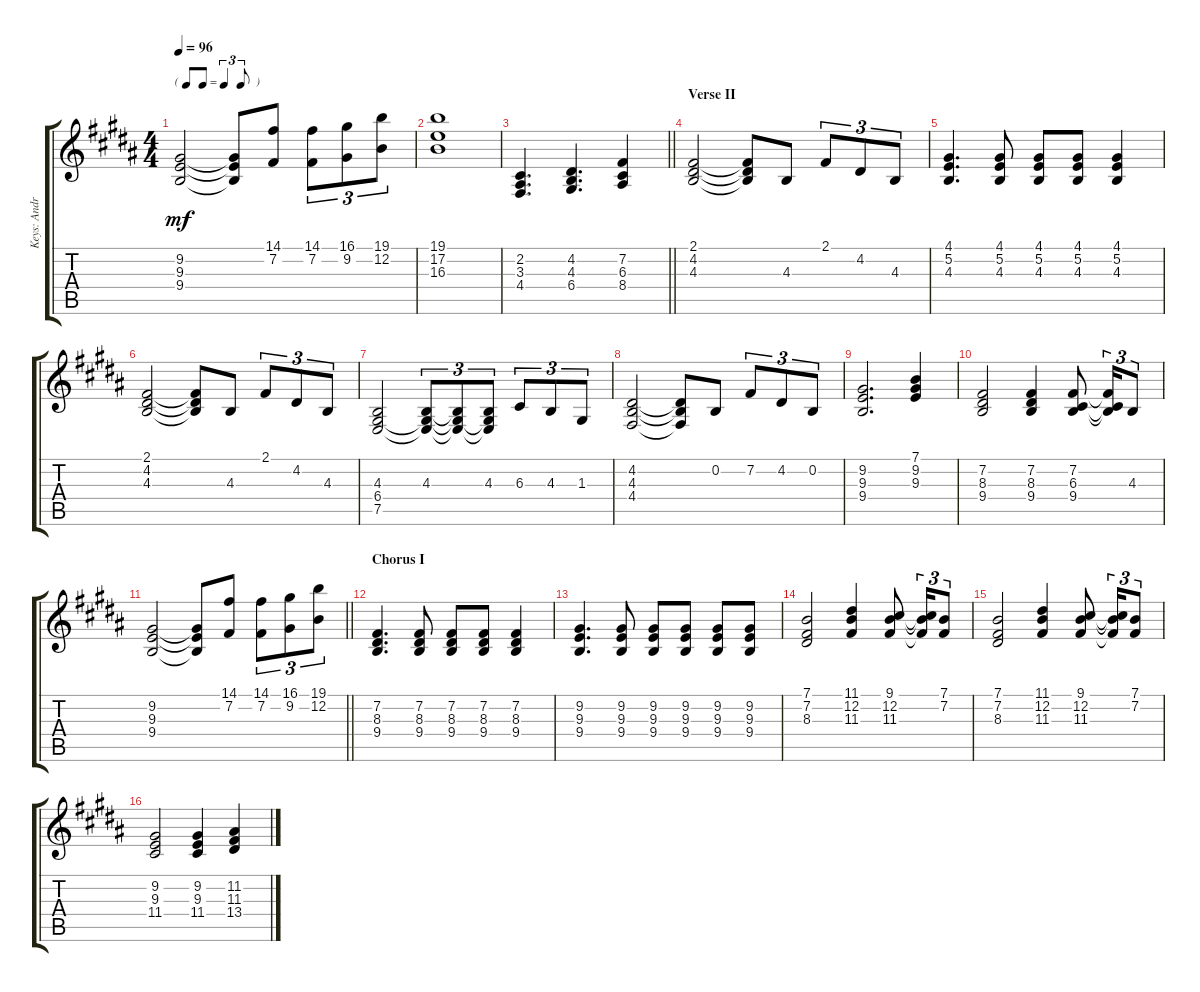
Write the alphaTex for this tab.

\track ("Keys: Andrew" "Keys: Andr") {instrument electricpiano1}
\staff {score tabs}
\tuning (E4 B3 G3 D3 A2 E2) {hide}
\ts (4 4)
\tf triplet8th
\tempo 96
\clef g2
\ks b
(9.2 9.3 9.4).2{dy mf} (9.2{t} 9.3{t} 9.4{t}).8 (14.1 7.2).8 (14.1 7.2).8{tu (3 2)} (16.1 9.2).8{tu (3 2)} (19.1 12.2).8{tu (3 2)} |
(19.1 17.2 16.3).1 |
\barLineRight lightlight
(2.2 3.3 4.4).4{d} (4.2 4.3 6.4).4{d} (7.2 6.3 8.4).4 |
\section ("" "Verse II")
(2.1 4.2 4.3).2 (2.1{t} 4.2{t} 4.3{t}).8 4.3.8 2.1.8{tu (3 2)} 4.2.8{tu (3 2)} 4.3.8{tu (3 2)} |
(4.1 5.2 4.3).4{d} (4.1 5.2 4.3).8 (4.1 5.2 4.3).8 (4.1 5.2 4.3).8 (4.1 5.2 4.3).4 |
(2.1 4.2 4.3).2 (2.1{t} 4.2{t} 4.3{t}).8 4.3.8 2.1.8{tu (3 2)} 4.2.8{tu (3 2)} 4.3.8{tu (3 2)} |
(4.3 6.4 7.5).2 (4.3 6.4{t} 7.5{t}).8{tu (3 2)} (4.3{t} 6.4{t} 7.5{t}).8{tu (3 2)} (4.3 6.4{t} 7.5{t}).8{tu (3 2)} 6.3.8{tu (3 2)} 4.3.8{tu (3 2)} 1.3.8{tu (3 2)} |
(4.2 4.3 4.4).2 (4.2{t} 4.3{t} 4.4{t}).8 0.2.8 7.2.8{tu (3 2)} 4.2.8{tu (3 2)} 0.2.8{tu (3 2)} |
(9.2 9.3 9.4).2{d} (7.1 9.2 9.3).4 |
(7.2 8.3 9.4).2 (7.2 8.3 9.4).4 (7.2 6.3 9.4).8 (7.2{t} 6.3{t} 9.4{t}).16{tu (3 2)} 4.3.8{tu (3 2)} |
\barLineRight lightlight
(9.2 9.3 9.4).2 (9.2{t} 9.3{t} 9.4{t}).8 (14.1 7.2).8 (14.1 7.2).8{tu (3 2)} (16.1 9.2).8{tu (3 2)} (19.1 12.2).8{tu (3 2)} |
\section ("" "Chorus I")
(7.2 8.3 9.4).4{d} (7.2 8.3 9.4).8 (7.2 8.3 9.4).8 (7.2 8.3 9.4).8 (7.2 8.3 9.4).4 |
(9.2 9.3 9.4).4{d} (9.2 9.3 9.4).8 (9.2 9.3 9.4).8 (9.2 9.3 9.4).8 (9.2 9.3 9.4).8 (9.2 9.3 9.4).8 |
(7.1 7.2 8.3).2 (11.1 12.2 11.3).4 (9.1 12.2 11.3).8 (9.1{t} 12.2{t} 11.3{t}).16{tu (3 2)} (7.1 7.2).8{tu (3 2)} |
(7.1 7.2 8.3).2 (11.1 12.2 11.3).4 (9.1 12.2 11.3).8 (9.1{t} 12.2{t} 11.3{t}).16{tu (3 2)} (7.1 7.2).8{tu (3 2)} |
(9.2 9.3 11.4).2 (9.2 9.3 11.4).4 (11.2 11.3 13.4).4
